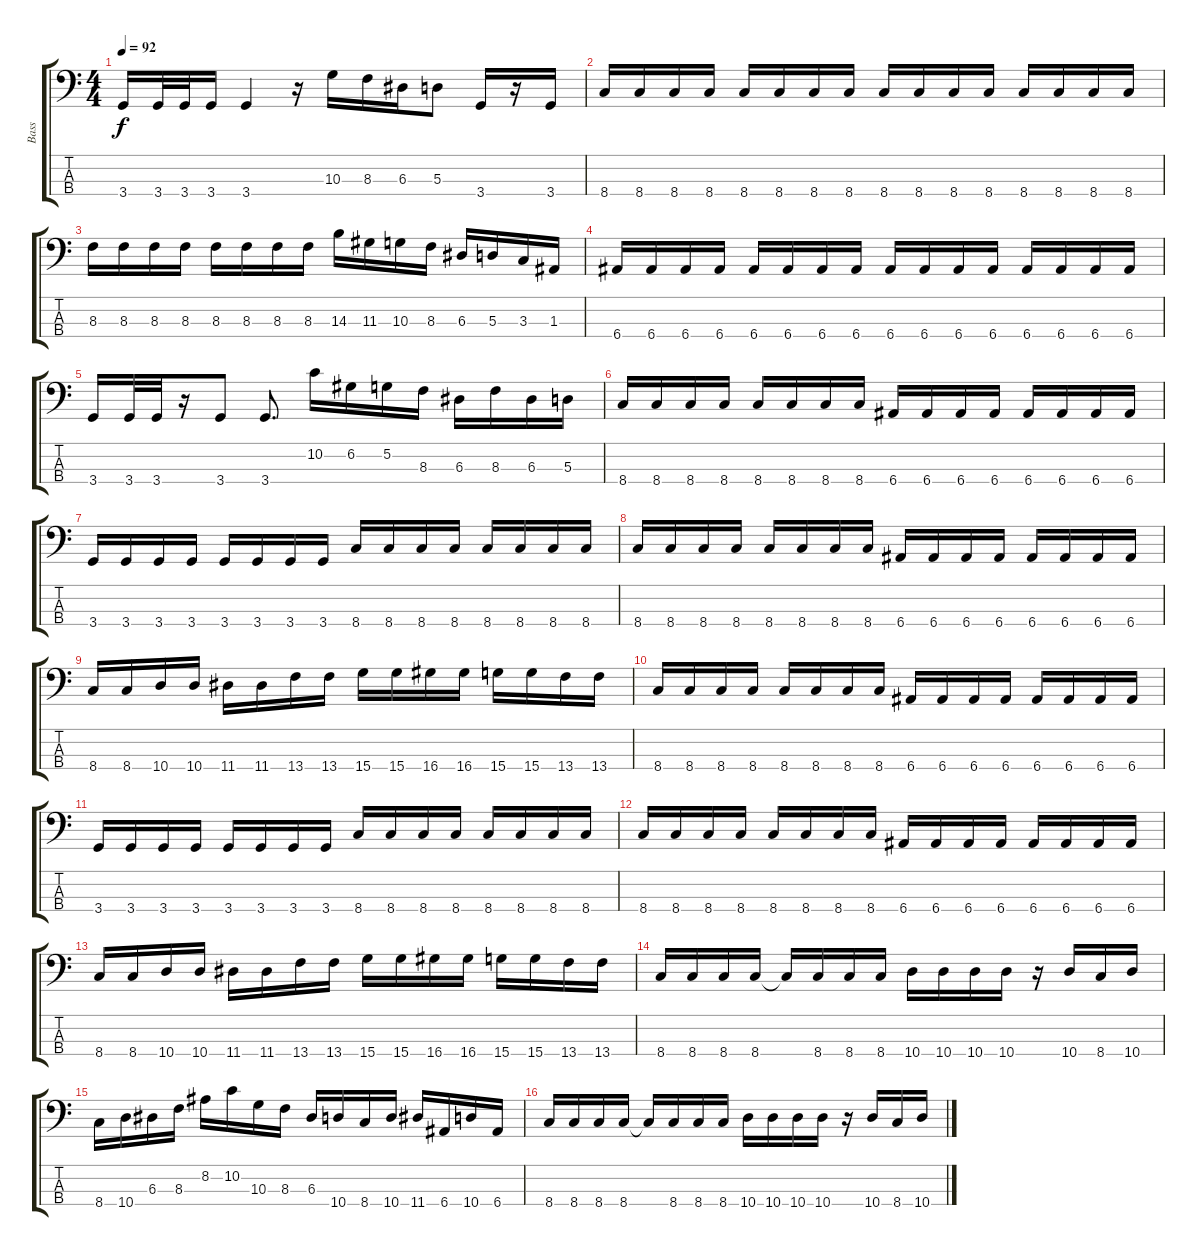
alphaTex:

\track ("Bass" "Bass") {instrument electricbassfinger}
\staff {score tabs}
\tuning (G2 D2 A1 E1) {hide}
\ts (4 4)
\tempo 92
\clef f4
\ks c
3.4.16{dy f} 3.4.32 3.4.32 3.4.16 3.4.4 r.16 10.3.16 8.3.16 6.3.16 5.3.8 3.4.16 r.16 3.4.16 |
8.4.16 8.4.16 8.4.16 8.4.16 8.4.16 8.4.16 8.4.16 8.4.16 8.4.16 8.4.16 8.4.16 8.4.16 8.4.16 8.4.16 8.4.16 8.4.16 |
8.3.16 8.3.16 8.3.16 8.3.16 8.3.16 8.3.16 8.3.16 8.3.16 14.3.16 11.3.16 10.3.16 8.3.16 6.3.16 5.3.16 3.3.16 1.3.16 |
6.4.16 6.4.16 6.4.16 6.4.16 6.4.16 6.4.16 6.4.16 6.4.16 6.4.16 6.4.16 6.4.16 6.4.16 6.4.16 6.4.16 6.4.16 6.4.16 |
3.4.16 3.4.32 3.4.32 r.16 3.4.8 3.4.8{d} 10.2.16 6.2.16 5.2.16 8.3.16 6.3.16 8.3.16 6.3.16 5.3.16 |
8.4.16 8.4.16 8.4.16 8.4.16 8.4.16 8.4.16 8.4.16 8.4.16 6.4.16 6.4.16 6.4.16 6.4.16 6.4.16 6.4.16 6.4.16 6.4.16 |
3.4.16 3.4.16 3.4.16 3.4.16 3.4.16 3.4.16 3.4.16 3.4.16 8.4.16 8.4.16 8.4.16 8.4.16 8.4.16 8.4.16 8.4.16 8.4.16 |
8.4.16 8.4.16 8.4.16 8.4.16 8.4.16 8.4.16 8.4.16 8.4.16 6.4.16 6.4.16 6.4.16 6.4.16 6.4.16 6.4.16 6.4.16 6.4.16 |
8.4.16 8.4.16 10.4.16 10.4.16 11.4.16 11.4.16 13.4.16 13.4.16 15.4.16 15.4.16 16.4.16 16.4.16 15.4.16 15.4.16 13.4.16 13.4.16 |
8.4.16 8.4.16 8.4.16 8.4.16 8.4.16 8.4.16 8.4.16 8.4.16 6.4.16 6.4.16 6.4.16 6.4.16 6.4.16 6.4.16 6.4.16 6.4.16 |
3.4.16 3.4.16 3.4.16 3.4.16 3.4.16 3.4.16 3.4.16 3.4.16 8.4.16 8.4.16 8.4.16 8.4.16 8.4.16 8.4.16 8.4.16 8.4.16 |
8.4.16 8.4.16 8.4.16 8.4.16 8.4.16 8.4.16 8.4.16 8.4.16 6.4.16 6.4.16 6.4.16 6.4.16 6.4.16 6.4.16 6.4.16 6.4.16 |
8.4.16 8.4.16 10.4.16 10.4.16 11.4.16 11.4.16 13.4.16 13.4.16 15.4.16 15.4.16 16.4.16 16.4.16 15.4.16 15.4.16 13.4.16 13.4.16 |
8.4.16 8.4.16 8.4.16 8.4.16 8.4{t}.16 8.4.16 8.4.16 8.4.16 10.4.16 10.4.16 10.4.16 10.4.16 r.16 10.4.16 8.4.16 10.4.16 |
8.4.16 10.4.16 6.3.16 8.3.16 8.2.16 10.2.16 10.3.16 8.3.16 6.3.16 10.4.16 8.4.16 10.4.16 11.4.16 6.4.16 10.4.16 6.4.16 |
8.4.16 8.4.16 8.4.16 8.4.16 8.4{t}.16 8.4.16 8.4.16 8.4.16 10.4.16 10.4.16 10.4.16 10.4.16 r.16 10.4.16 8.4.16 10.4.16
